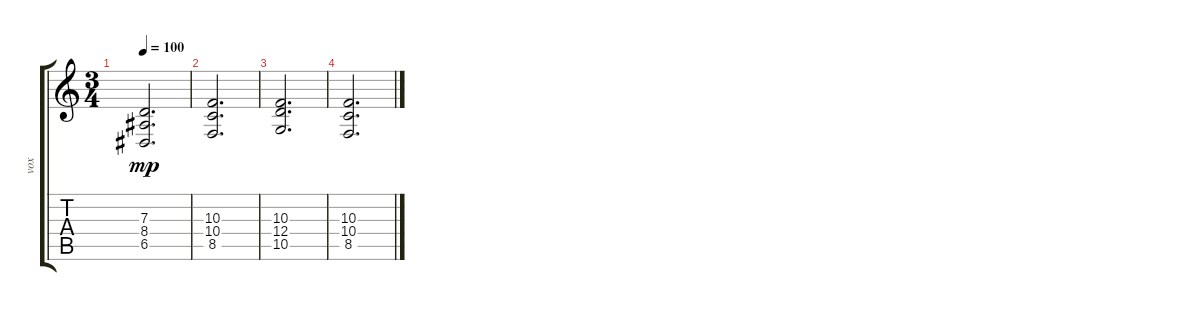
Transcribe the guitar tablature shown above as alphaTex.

\track ("vox" "vox") {instrument tremolostrings}
\staff {score tabs}
\tuning (E4 B3 G3 D3 A2 D2) {hide}
\ts (3 4)
\tempo 100
\clef g2
\ks c
(7.3 8.4 6.5).2{d dy mp} |
(10.3 10.4 8.5).2{d} |
(10.3 12.4 10.5).2{d} |
(10.3 10.4 8.5).2{d}
